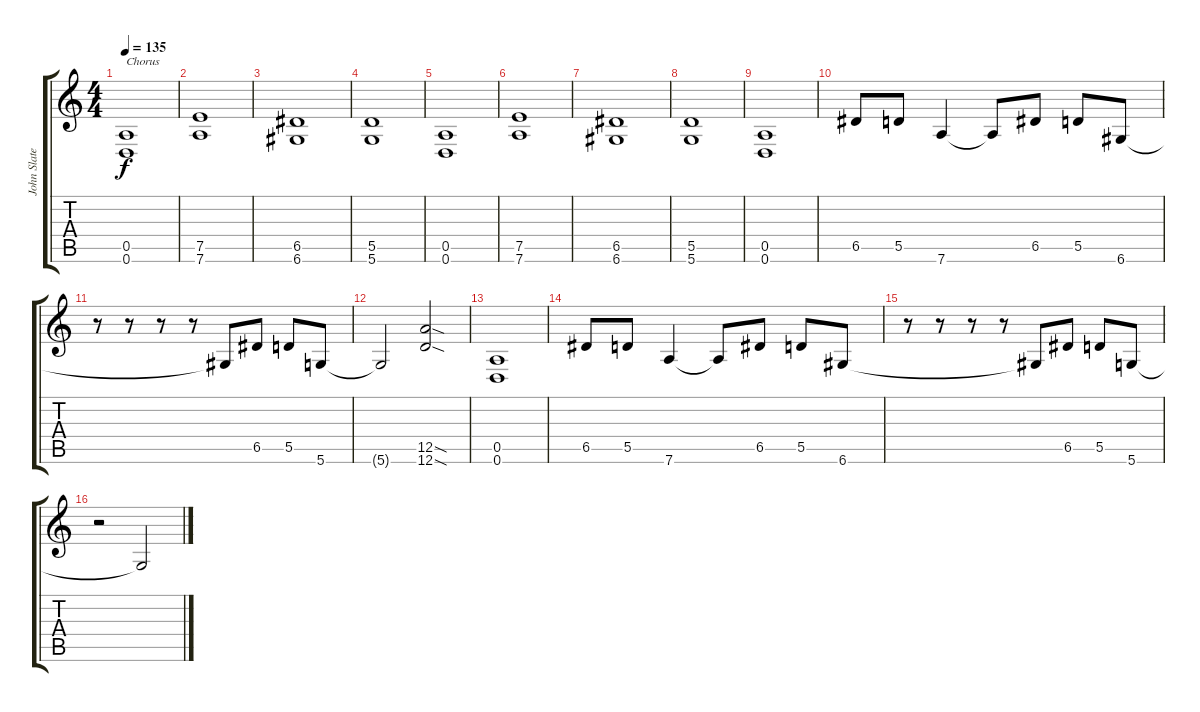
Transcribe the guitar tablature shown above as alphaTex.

\track ("John Slater" "John Slate") {instrument electricguitarclean}
\staff {score tabs}
\tuning (E4 B3 G3 D3 A2 D2) {hide}
\ts (4 4)
\tempo 135
\clef g2
\ks c
(0.5 0.6).1{txt "Chorus" dy f instrument distortionguitar} |
(7.5 7.6).1 |
(6.5 6.6).1 |
(5.5 5.6).1 |
(0.5 0.6).1{instrument distortionguitar} |
(7.5 7.6).1 |
(6.5 6.6).1 |
(5.5 5.6).1 |
(0.5 0.6).1{instrument distortionguitar} |
6.5.8 5.5.8 7.6.4 7.6{t}.8 6.5.8 5.5.8 6.6.8 |
r.8 r.8 r.8 r.8 6.6{t}.8 6.5.8 5.5.8 5.6.8 |
5.6{t}.2 (12.5{sod} 12.6{sod}).2 |
(0.5 0.6).1{instrument distortionguitar} |
6.5.8 5.5.8 7.6.4 7.6{t}.8 6.5.8 5.5.8 6.6.8 |
r.8 r.8 r.8 r.8 6.6{t}.8 6.5.8 5.5.8 5.6.8 |
r.2 5.6{t}.2
